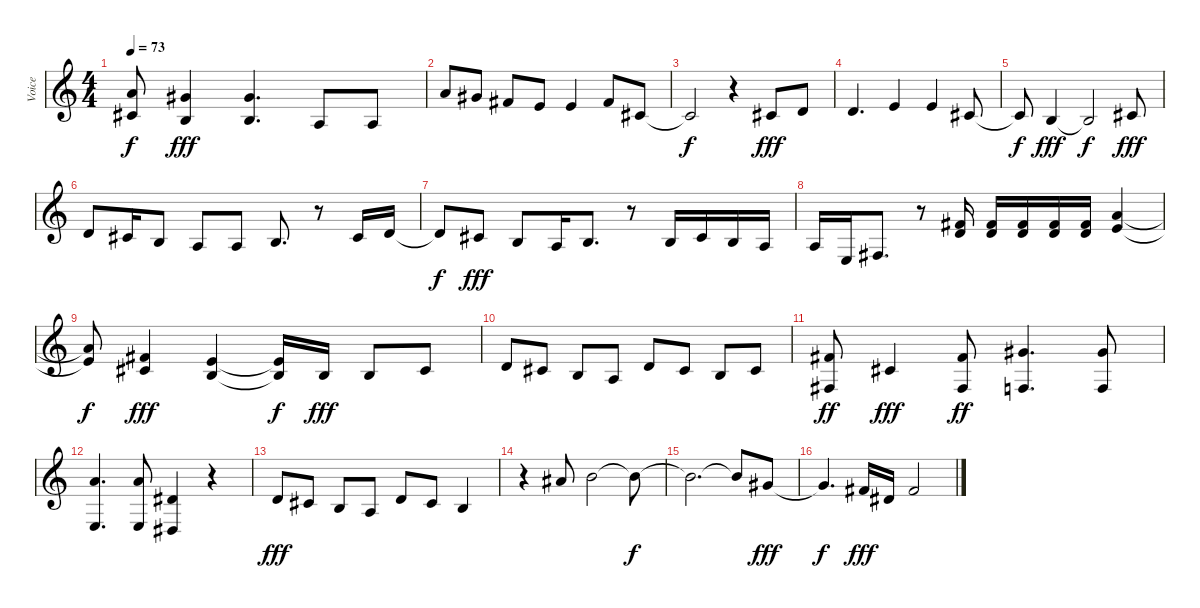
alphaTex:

\track ("Voice" "Voice") {instrument oboe}
\staff {score}
\tuning (E4 B3 G3 D3 A2 E2) {hide}
\ts (4 4)
\tempo 73
\clef g2
\ks c
(5.1{t} 6.3{t}).8{dy f} (4.1 4.3).4{dy fff} (4.1 4.3).4{d} 2.3.8 2.3.8 |
5.1.8 4.1.8 2.1.8 0.1.8 0.1.4 2.1.8 2.2.8 |
2.2{t}.2{dy f} r.4 2.2.8{dy fff} 3.2.8 |
3.2.4{d} 0.1.4 0.1.4 2.2.8 |
2.2{t}.8{dy f} 0.2.4{dy fff} 0.2{t}.2{dy f} 2.2.8{dy fff} |
3.2.8 2.2.16 0.2.8 2.3.8 2.3.8 0.2.8{d} r.8 2.2.16 3.2.16 |
3.2{t}.8{dy f} 2.2.8{dy fff} 0.2.8 2.3.16 0.2.8{d} r.8 0.2.16 2.2.16 0.2.16 2.3.16 |
2.3.16 2.4.16 4.4.8{d} r.8 (2.1 3.2).16 (2.1 3.2).16 (2.1 3.2).16 (2.1 3.2).16 (2.1 3.2).16 (5.1 5.2).4 |
(5.1{t} 5.2{t}).8{dy f} (2.1 2.2).4{dy fff} (0.1 0.2).4 (0.1{t} 0.2{t}).16{dy f} 0.2.16{dy fff} 0.2.8 2.2.8 |
3.2.8 2.2.8 0.2.8 2.3.8 3.2.8 2.2.8 0.2.8 2.2.8 |
(2.1 4.4).8{dy ff} 2.2.4{dy fff} (2.1 4.4).8{dy ff} (4.1 3.4).4{d} (4.1 3.4).8 |
(5.1 7.5).4{d} (5.1 7.5).8 (4.2 6.5).4 r.4 |
3.2.8{dy fff} 2.2.8 0.2.8 2.3.8 3.2.8 2.2.8 0.2.4 |
r.4 6.1.8 7.1.2 7.1{t}.8{dy f} |
7.1{t}.2{d} 7.1{t}.8 4.1.8{dy fff} |
4.1{t}.4{d dy f} 2.1.16{dy fff} 4.2.16 2.1.2
